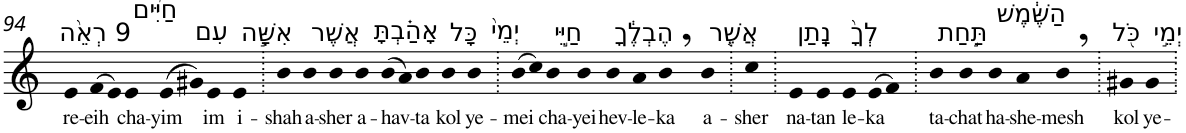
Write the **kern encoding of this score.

**kern	**text
*part1	*part1
*staff1	*staff1
*I"Piano	*
*I'Pno	*
!!LO:PB:g=z
*clefG2	*
*k[]	*
=94	=94
!LO:TX:a:t=9 רְאֵ֨ה	!
!	!LO:LY:b
4e	re-
!	!LO:LY:b
(>8f	-eih
8e)	.
!LO:TX:a:t=חַיִּ֜ים	!
!	!LO:LY:b
4e	cha-
!	!LO:LY:b
(>8e	-yim
8g#X)	.
!LO:TX:a:t=עִם	!
!	!LO:LY:b
4e	im
!LO:TX:a:t=אִשָּׁ֣ה	!
!	!LO:LY:b
4e	i-
=95.	=95.
!	!LO:LY:b
4b	-shah
!LO:TX:a:t=אֲשֶׁר	!
!	!LO:LY:b
4b	a-
!	!LO:LY:b
4b	-sher
!LO:TX:a:t=אָהַ֗בְתָּ	!
!	!LO:LY:b
4b	a-
!	!LO:LY:b
(>8b	-hav-
8a)	.
!	!LO:LY:b
4b	-ta
!LO:TX:a:t=כָּל	!
!	!LO:LY:b
4b	kol
!LO:TX:a:t=יְמֵי֙	!
!	!LO:LY:b
4b	ye-
=96.	=96.
!	!LO:LY:b
(>8b	-mei
8cc)	.
!LO:TX:a:t=חַיֵּ֣י	!
!	!LO:LY:b
4b	cha-
!	!LO:LY:b
4b	-yei
!LO:TX:a:t=הֶבְלֶ֔ךָ	!
!	!LO:LY:b
4b	hev-
!	!LO:LY:b
4a	-le-
!	!LO:LY:b
4b,	-ka
!LO:TX:a:t=אֲשֶׁ֤ר	!
!	!LO:LY:b
4b	a-
=97.	=97.
!	!LO:LY:b
4cc	-sher
=98.	=98.
!LO:TX:a:t=נָֽתַן	!
!	!LO:LY:b
4e	na-
!	!LO:LY:b
4e	-tan
!LO:TX:a:t=לְךָ֙	!
!	!LO:LY:b
4e	le-
!	!LO:LY:b
(>8e	-ka
8f)	.
=99.	=99.
!LO:TX:a:t=תַּ֣חַת	!
!	!LO:LY:b
4b	ta-
!	!LO:LY:b
4b	-chat
!LO:TX:a:t=הַשֶּׁ֔מֶשׁ	!
!	!LO:LY:b
4b	ha-
!	!LO:LY:b
4a	-she-
!	!LO:LY:b
4b,	-mesh
=100.	=100.
!LO:TX:a:t=כֹּ֖ל	!
!	!LO:LY:b
4g#X	kol
!LO:TX:a:t=יְמֵ֣י	!
!	!LO:LY:b
4g#	ye-
=.	=.
*-	*-
